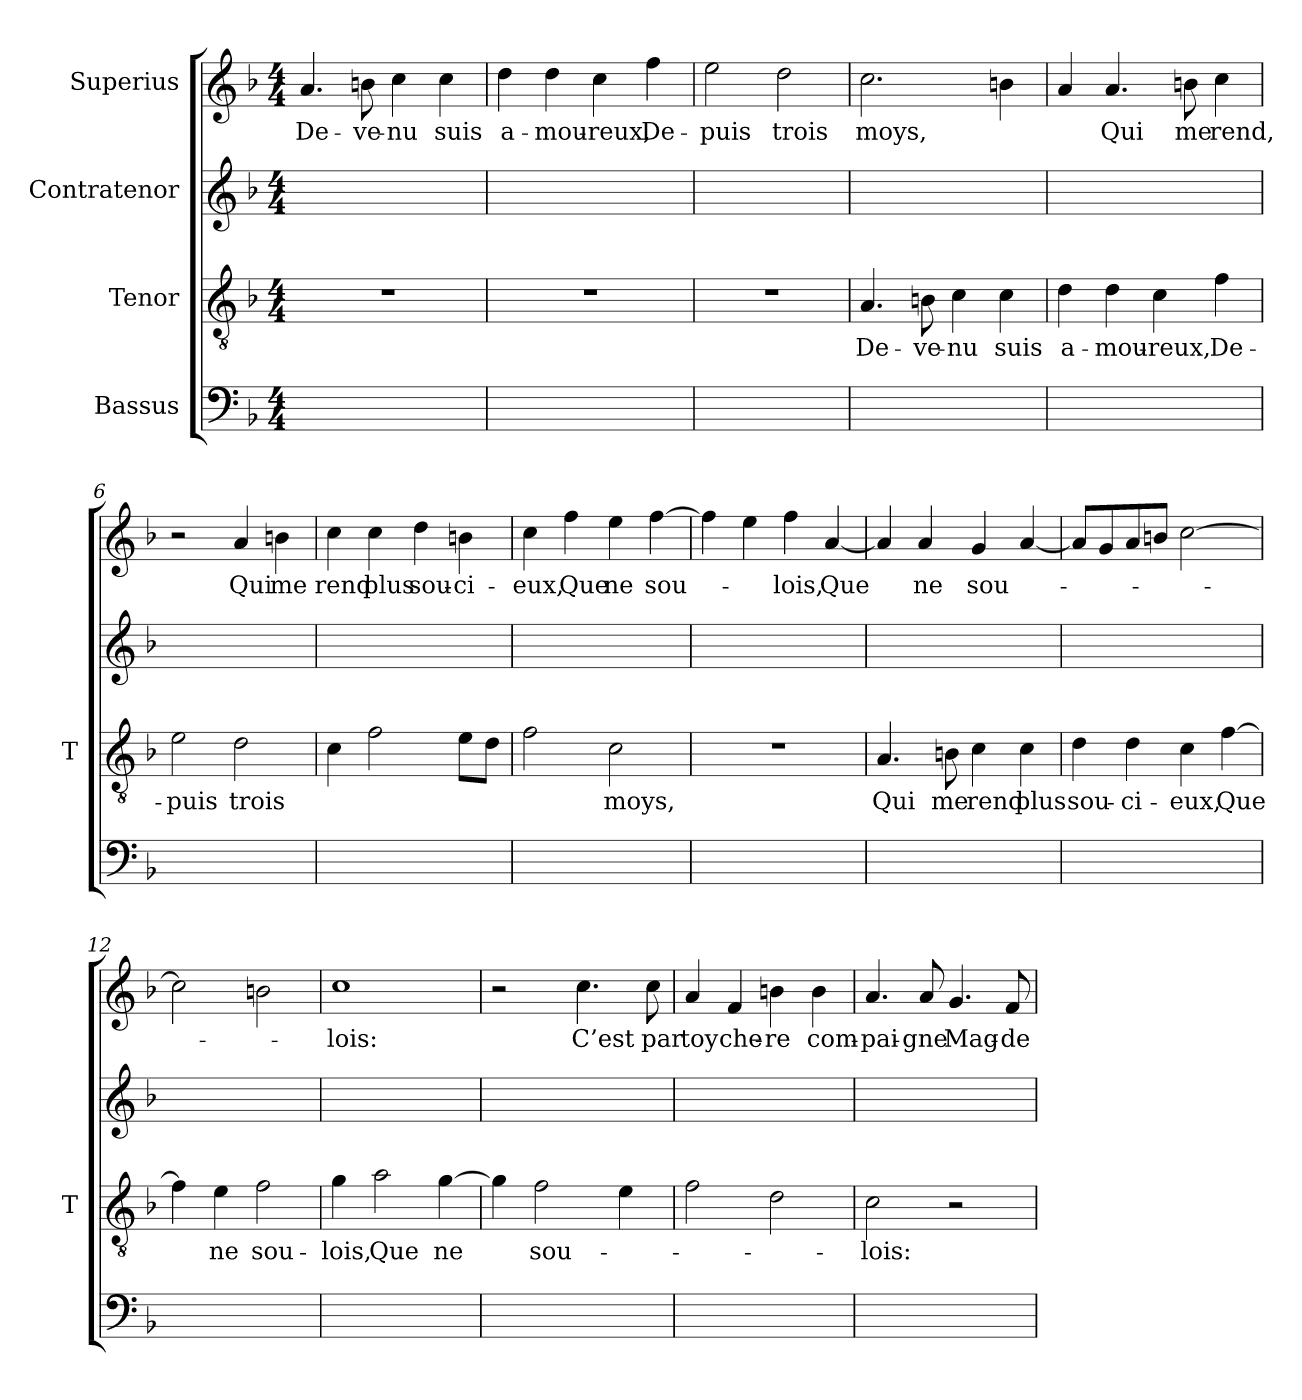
**kern	**kern	**text	**kern	**kern	**text
*part4	*part3	*part3	*part2	*part1	*part1
*staff4	*staff3	*staff3	*staff2	*staff1	*staff1
*I"Bassus	*I"Tenor	*	*I"Contratenor	*I"Superius	*
*	*I'T	*	*	*	*
*clefF4	*clefGv2	*	*clefG2	*clefG2	*
*k[b-]	*k[b-]	*	*k[b-]	*k[b-]	*
*M4/4	*M4/4	*	*M4/4	*M4/4	*
=1	=1	=1	=1	=1	=1
1ryy	1r	.	1ryy	4.a	De-
.	.	.	.	8b	ve-
.	.	.	.	4cc	-nu
.	.	.	.	4cc	-suis
=2	=2	=2	=2	=2	=2
1ryy	1r	.	1ryy	4dd	a-
.	.	.	.	4dd	mou-
.	.	.	.	4cc	-reux,
.	.	.	.	4ff	De-
=3	=3	=3	=3	=3	=3
1ryy	1r	.	1ryy	2ee	-puis
.	.	.	.	2dd	-trois
=4	=4	=4	=4	=4	=4
1ryy	4.A	De-	1ryy	2.cc	-moys,
.	8B	ve-	.	.	.
.	4c	-nu	.	.	.
.	4c	-suis	.	4b	.
=5	=5	=5	=5	=5	=5
1ryy	4d	a-	1ryy	4a	.
.	4d	mou-	.	4.a	-Qui
.	4c	-reux,	.	.	.
.	.	.	.	8b	-me
.	4f	De-	.	4cc	-rend,
=6	=6	=6	=6	=6	=6
1ryy	2e	-puis	1ryy	2r	.
.	2d	-trois	.	4a	-Qui
.	.	.	.	4b	-me
=7	=7	=7	=7	=7	=7
1ryy	4c	.	1ryy	4cc	-rend
.	2f	.	.	4cc	-plus
.	.	.	.	4dd	sou-
.	8eL	.	.	4b	ci-
.	8dJ	.	.	.	.
=8	=8	=8	=8	=8	=8
1ryy	2f	.	1ryy	4cc	-eux,
.	.	.	.	4ff	-Que
.	2c	-moys,	.	4ee	-ne
.	.	.	.	[4ff	sou-
=9	=9	=9	=9	=9	=9
1ryy	1r	.	1ryy	4ff]	.
.	.	.	.	4ee	.
.	.	.	.	4ff	-lois,
.	.	.	.	[4a	-Que
=10	=10	=10	=10	=10	=10
1ryy	4.A	-Qui	1ryy	4a]	.
.	.	.	.	4a	-ne
.	8B	-me	.	.	.
.	4c	-rend	.	4g	sou-
.	4c	-plus	.	[4a	.
=11	=11	=11	=11	=11	=11
1ryy	4d	sou-	1ryy	8aL]	.
.	.	.	.	8g	.
.	4d	ci-	.	8a	.
.	.	.	.	8bJ	.
.	4c	-eux,	.	[2cc	.
.	[4f	-Que	.	.	.
=12	=12	=12	=12	=12	=12
1ryy	4f]	.	1ryy	2cc]	.
.	4e	-ne	.	.	.
.	2f	sou-	.	2b	.
=13	=13	=13	=13	=13	=13
1ryy	4g	-lois,	1ryy	1cc	-lois:
.	2a	-Que	.	.	.
.	[4g	-ne	.	.	.
=14	=14	=14	=14	=14	=14
1ryy	4g]	.	1ryy	2r	.
.	2f	sou-	.	.	.
.	.	.	.	4.cc	-C’est
.	4e	.	.	.	.
.	.	.	.	8cc	-par
=15	=15	=15	=15	=15	=15
1ryy	2f	.	1ryy	4a	-toy
.	.	.	.	4f	che-
.	2d	.	.	4b	-re
.	.	.	.	4b	com-
=16	=16	=16	=16	=16	=16
1ryy	2c	-lois:	1ryy	4.a	pai-
.	.	.	.	8a	-gne
.	2r	.	.	4.g	Mag-
.	.	.	.	8f	de-
=	=	=	=	=	=
*-	*-	*-	*-	*-	*-
